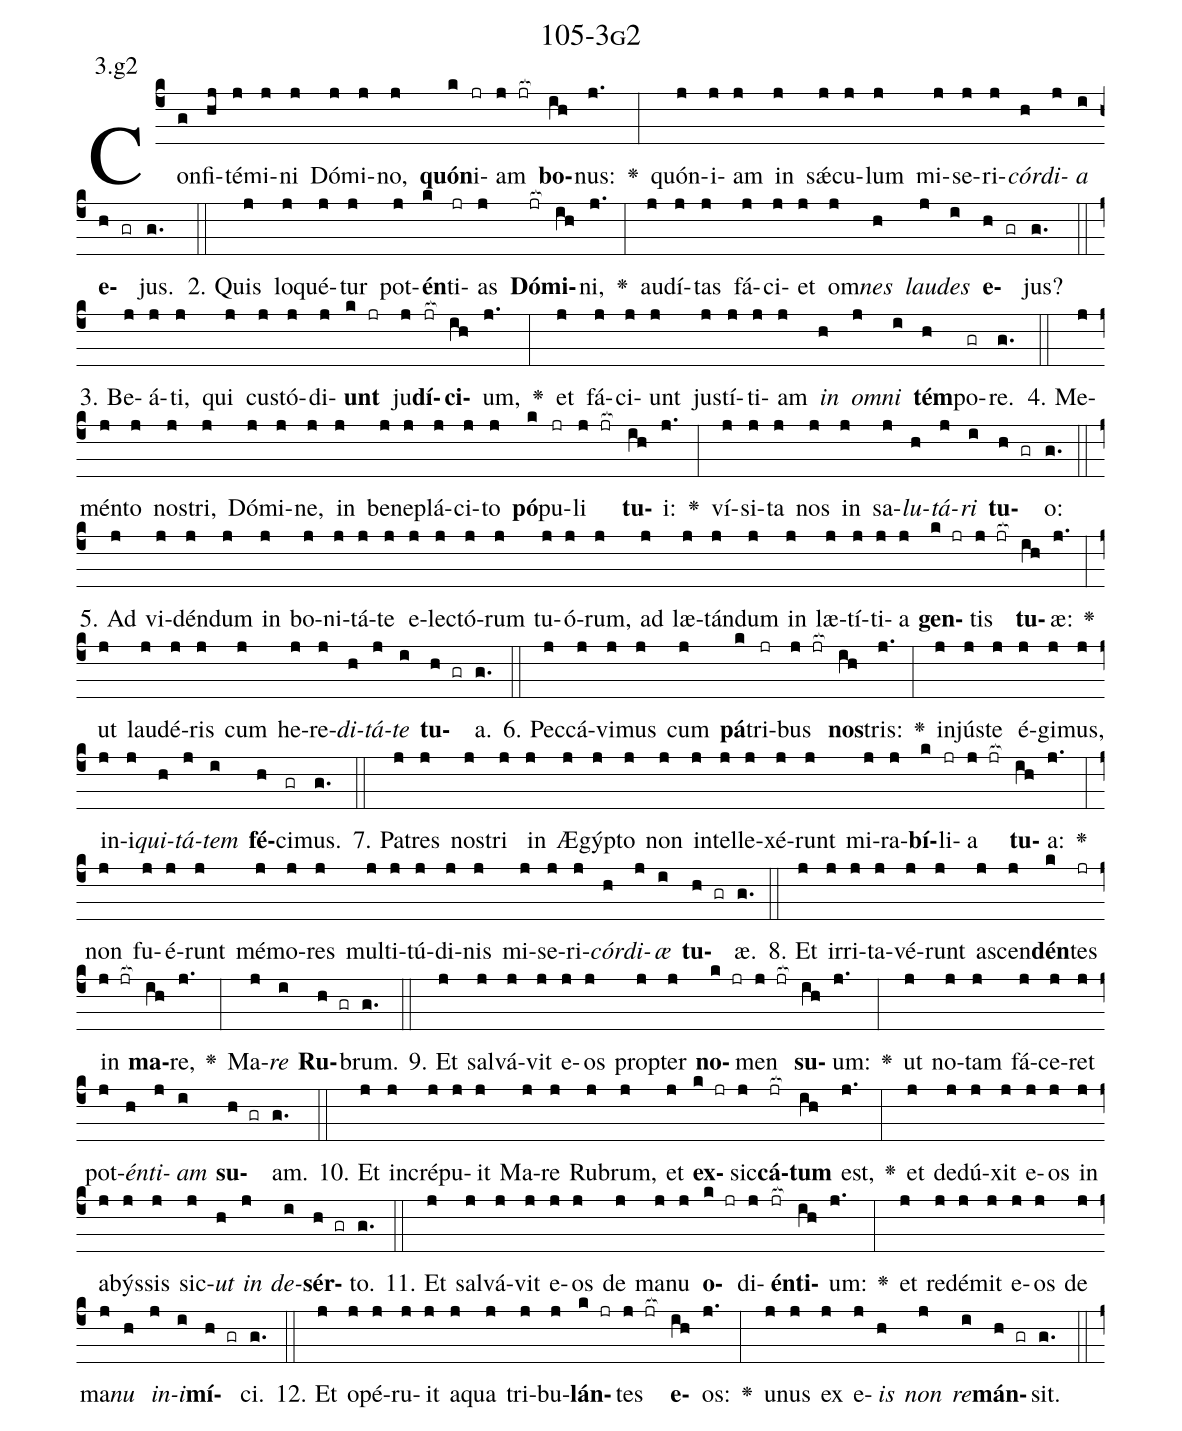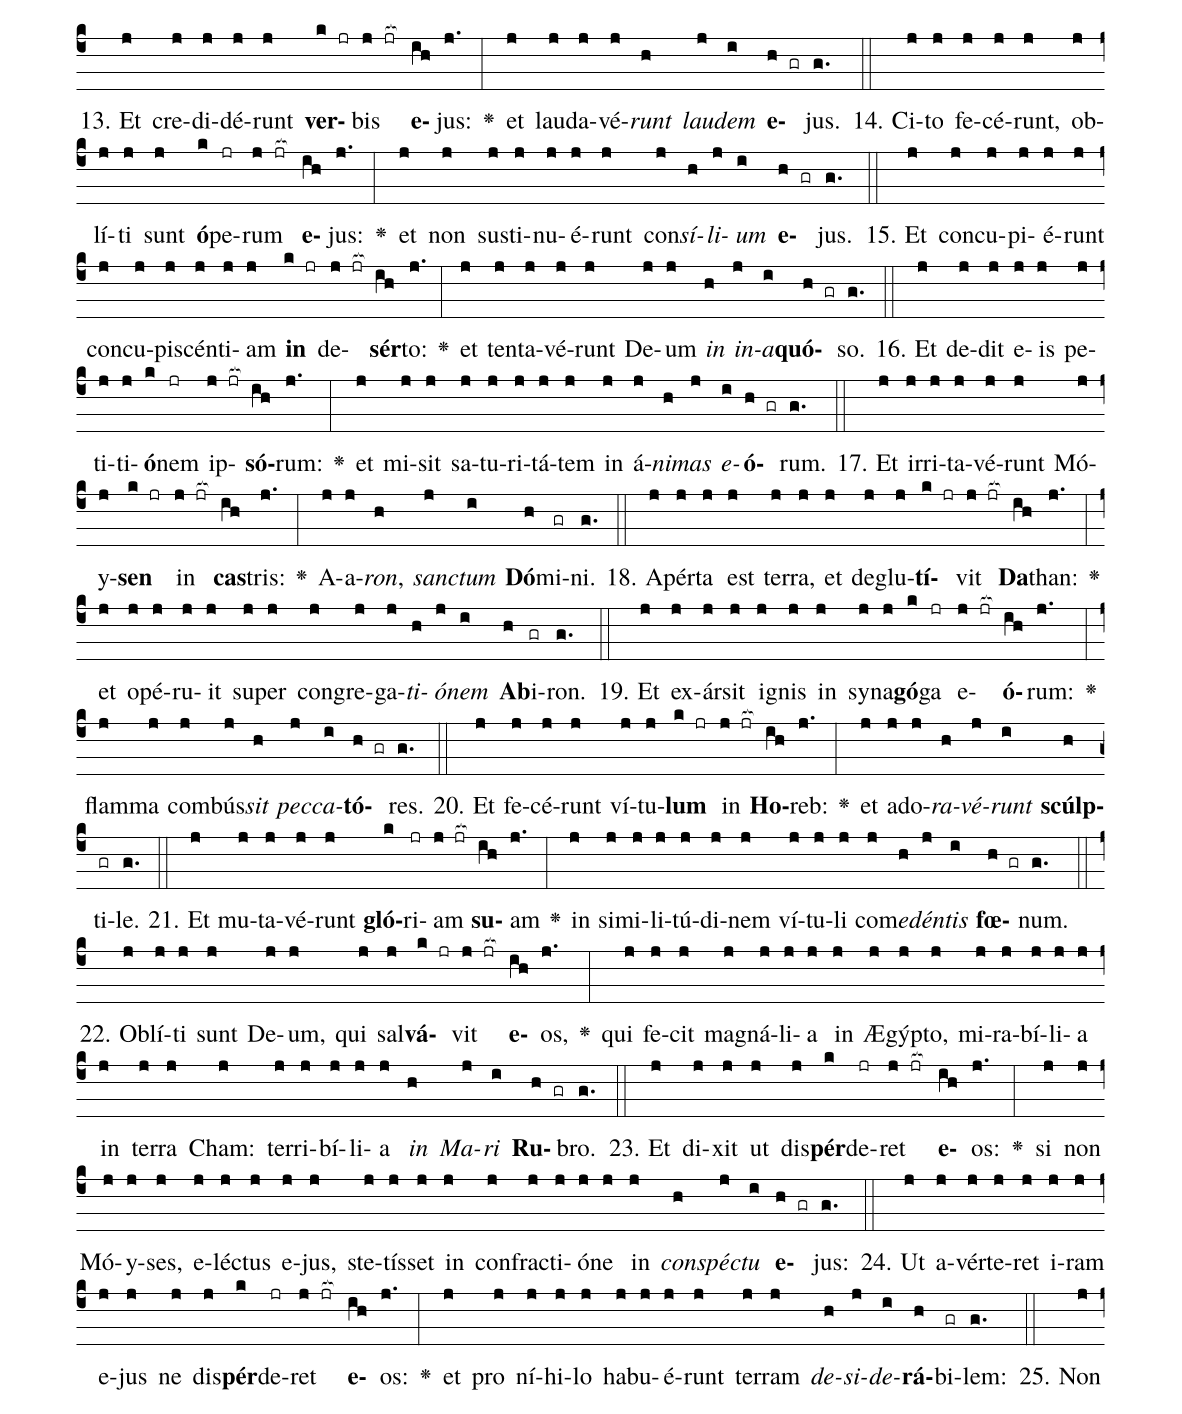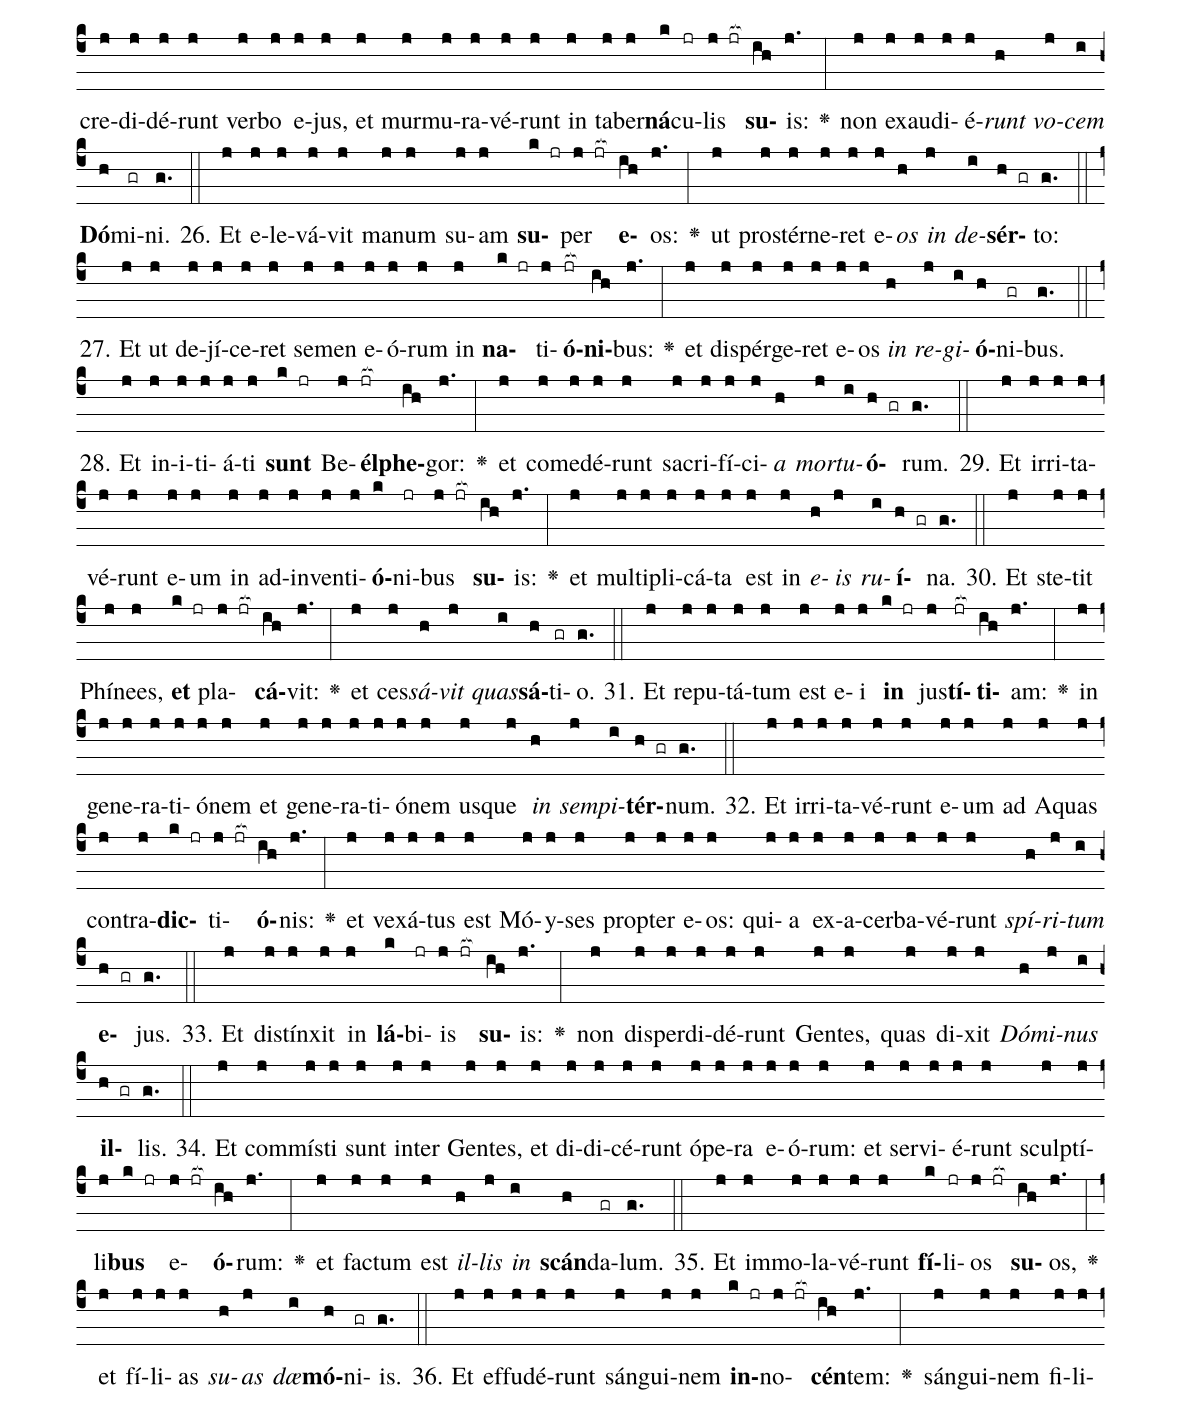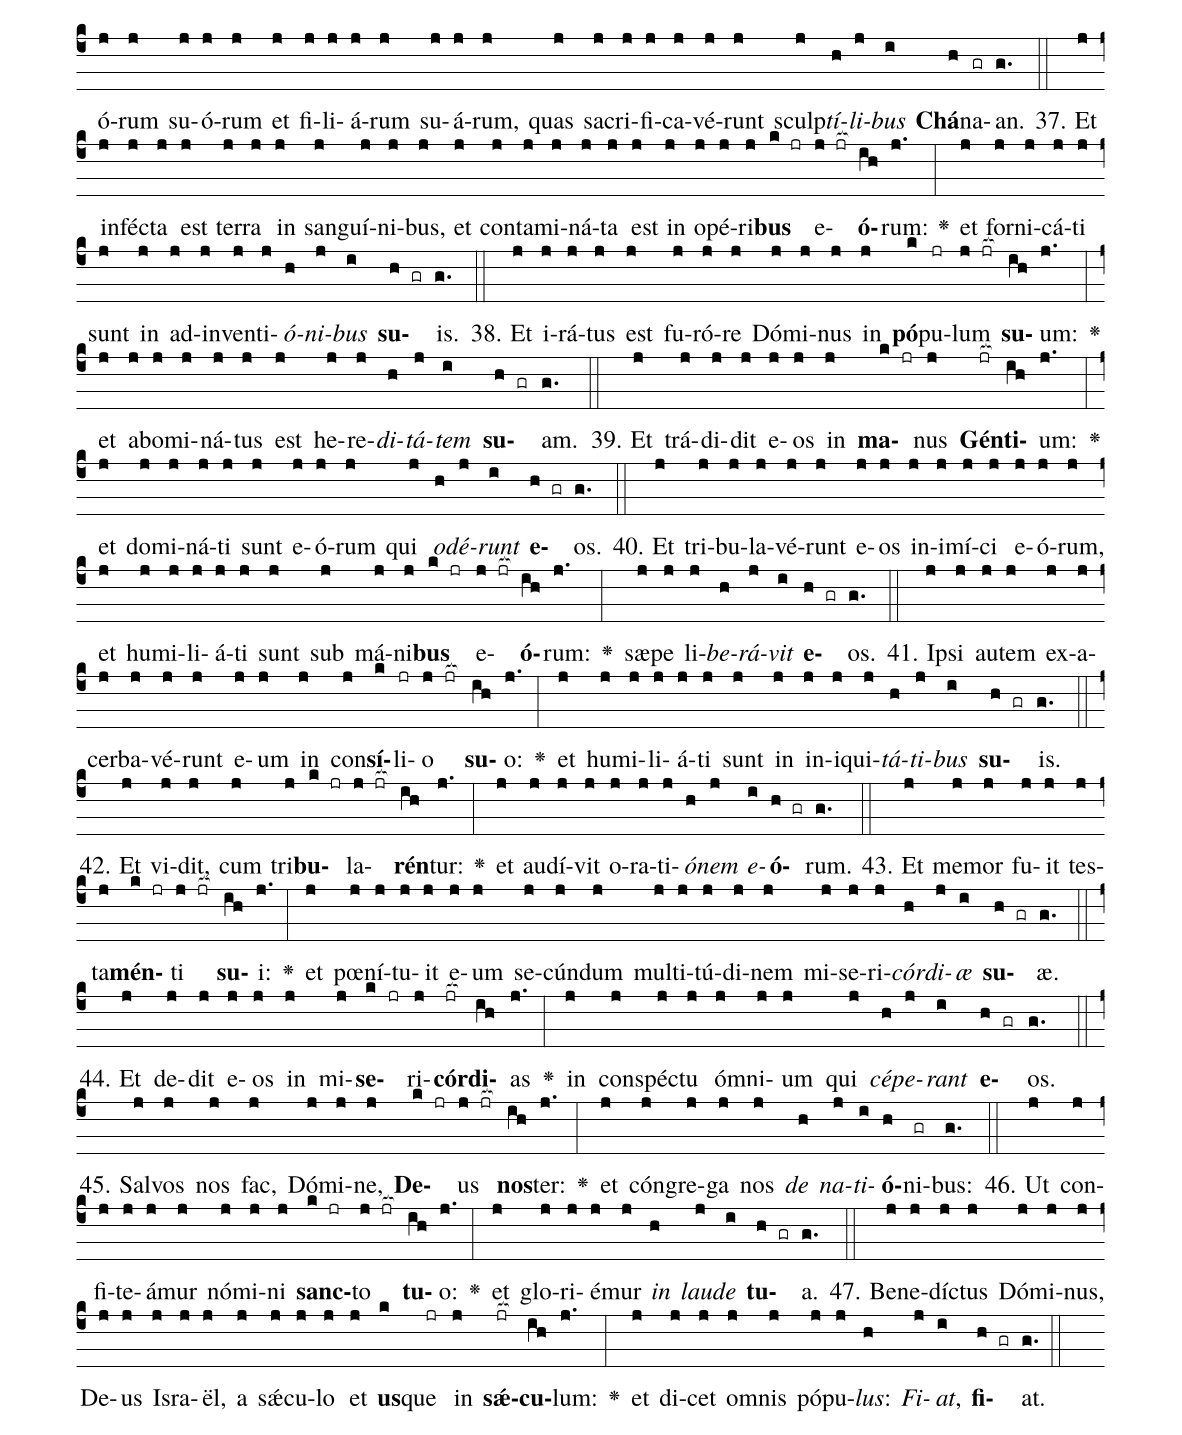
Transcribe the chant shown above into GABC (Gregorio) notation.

name: 105-3g2;
annotation: 3.g2;
%%
(c4)Con(g)fi(hj)té(j)mi(j)ni(j) Dó(j)mi(j)no,(j) <b>quón</b>(k)i(jr)am(j jr[ocb:1{]) <b>bo</b>(ih[ocb:0}])nus:(j.) <v>\greheightstar</v>(:) quón(j)i(j)am(j) in(j) sǽ(j)cu(j)lum(j) mi(j)se(j)ri(j)<i>cór</i>(h)<i>di</i>(j)<i>a</i>(i) <b>e</b>(h gr)jus.(g.) (::)
2. Quis(j) lo(j)qué(j)tur(j) pot(j)<b>én</b>(k)ti(jr)as(j) <b>Dó</b>(jr[ocb:1{])<b>mi</b>(ih[ocb:0}])ni,(j.) <v>\greheightstar</v>(:) au(j)dí(j)tas(j) fá(j)ci(j)et(j) om(j)<i>nes</i>(h) <i>lau</i>(j)<i>des</i>(i) <b>e</b>(h gr)jus?(g.) (::)
3. Be(j)á(j)ti,(j) qui(j) cus(j)tó(j)di(j)<b>unt</b>(k jr) ju(j)<b>dí</b>(jr[ocb:1{])<b>ci</b>(ih[ocb:0}])um,(j.) <v>\greheightstar</v>(:) et(j) fá(j)ci(j)unt(j) jus(j)tí(j)ti(j)am(j) <i>in</i>(h) <i>om</i>(j)<i>ni</i>(i) <b>tém</b>(h)po(gr)re.(g.) (::)
4. Me(j)mén(j)to(j) nos(j)tri,(j) Dó(j)mi(j)ne,(j) in(j) be(j)ne(j)plá(j)ci(j)to(j) <b>pó</b>(k)pu(jr)li(j jr[ocb:1{]) <b>tu</b>(ih[ocb:0}])i:(j.) <v>\greheightstar</v>(:) ví(j)si(j)ta(j) nos(j) in(j) sa(j)<i>lu</i>(h)<i>tá</i>(j)<i>ri</i>(i) <b>tu</b>(h gr)o:(g.) (::)
5. Ad(j) vi(j)dén(j)dum(j) in(j) bo(j)ni(j)tá(j)te(j) e(j)lec(j)tó(j)rum(j) tu(j)ó(j)rum,(j) ad(j) læ(j)tán(j)dum(j) in(j) læ(j)tí(j)ti(j)a(j) <b>gen</b>(k jr)tis(j jr[ocb:1{]) <b>tu</b>(ih[ocb:0}])æ:(j.) <v>\greheightstar</v>(:) ut(j) lau(j)dé(j)ris(j) cum(j) he(j)re(j)<i>di</i>(h)<i>tá</i>(j)<i>te</i>(i) <b>tu</b>(h gr)a.(g.) (::)
6. Pec(j)cá(j)vi(j)mus(j) cum(j) <b>pá</b>(k)tri(jr)bus(j jr[ocb:1{]) <b>nos</b>(ih[ocb:0}])tris:(j.) <v>\greheightstar</v>(:) in(j)jús(j)te(j) é(j)gi(j)mus,(j) in(j)i(j)<i>qui</i>(h)<i>tá</i>(j)<i>tem</i>(i) <b>fé</b>(h)ci(gr)mus.(g.) (::)
7. Pa(j)tres(j) nos(j)tri(j) in(j) Æ(j)gýp(j)to(j) non(j) in(j)tel(j)le(j)xé(j)runt(j) mi(j)ra(j)<b>bí</b>(k)li(jr)a(j jr[ocb:1{]) <b>tu</b>(ih[ocb:0}])a:(j.) <v>\greheightstar</v>(:) non(j) fu(j)é(j)runt(j) mé(j)mo(j)res(j) mul(j)ti(j)tú(j)di(j)nis(j) mi(j)se(j)ri(j)<i>cór</i>(h)<i>di</i>(j)<i>æ</i>(i) <b>tu</b>(h gr)æ.(g.) (::)
8. Et(j) ir(j)ri(j)ta(j)vé(j)runt(j) a(j)scen(j)<b>dén</b>(k)tes(jr) in(j jr[ocb:1{]) <b>ma</b>(ih[ocb:0}])re,(j.) <v>\greheightstar</v>(:) Ma(j)<i>re</i>(i) <b>Ru</b>(h gr)brum.(g.) (::)
9. Et(j) sal(j)vá(j)vit(j) e(j)os(j) prop(j)ter(j) <b>no</b>(k jr)men(j jr[ocb:1{]) <b>su</b>(ih[ocb:0}])um:(j.) <v>\greheightstar</v>(:) ut(j) no(j)tam(j) fá(j)ce(j)ret(j) pot(j)<i>én</i>(h)<i>ti</i>(j)<i>am</i>(i) <b>su</b>(h gr)am.(g.) (::)
10. Et(j) in(j)cré(j)pu(j)it(j) Ma(j)re(j) Ru(j)brum,(j) et(j) <b>ex</b>(k jr)sic(j)<b>cá</b>(jr[ocb:1{])<b>tum</b>(ih[ocb:0}]) est,(j.) <v>\greheightstar</v>(:) et(j) de(j)dú(j)xit(j) e(j)os(j) in(j) a(j)býs(j)sis(j) sic(j)<i>ut</i>(h) <i>in</i>(j) <i>de</i>(i)<b>sér</b>(h gr)to.(g.) (::)
11. Et(j) sal(j)vá(j)vit(j) e(j)os(j) de(j) ma(j)nu(j) <b>o</b>(k jr)di(j)<b>én</b>(jr[ocb:1{])<b>ti</b>(ih[ocb:0}])um:(j.) <v>\greheightstar</v>(:) et(j) red(j)é(j)mit(j) e(j)os(j) de(j) ma(j)<i>nu</i>(h) <i>in</i>(j)<i>i</i>(i)<b>mí</b>(h gr)ci.(g.) (::)
12. Et(j) o(j)pé(j)ru(j)it(j) a(j)qua(j) tri(j)bu(j)<b>lán</b>(k jr)tes(j jr[ocb:1{]) <b>e</b>(ih[ocb:0}])os:(j.) <v>\greheightstar</v>(:) u(j)nus(j) ex(j) e(j)<i>is</i>(h) <i>non</i>(j) <i>re</i>(i)<b>mán</b>(h gr)sit.(g.) (::)
13. Et(j) cre(j)di(j)dé(j)runt(j) <b>ver</b>(k jr)bis(j jr[ocb:1{]) <b>e</b>(ih[ocb:0}])jus:(j.) <v>\greheightstar</v>(:) et(j) lau(j)da(j)vé(j)<i>runt</i>(h) <i>lau</i>(j)<i>dem</i>(i) <b>e</b>(h gr)jus.(g.) (::)
14. Ci(j)to(j) fe(j)cé(j)runt,(j) ob(j)lí(j)ti(j) sunt(j) <b>ó</b>(k)pe(jr)rum(j jr[ocb:1{]) <b>e</b>(ih[ocb:0}])jus:(j.) <v>\greheightstar</v>(:) et(j) non(j) sus(j)ti(j)nu(j)é(j)runt(j) con(j)<i>sí</i>(h)<i>li</i>(j)<i>um</i>(i) <b>e</b>(h gr)jus.(g.) (::)
15. Et(j) con(j)cu(j)pi(j)é(j)runt(j) con(j)cu(j)pi(j)scén(j)ti(j)am(j) <b>in</b>(k jr) de(j jr[ocb:1{])<b>sér</b>(ih[ocb:0}])to:(j.) <v>\greheightstar</v>(:) et(j) ten(j)ta(j)vé(j)runt(j) De(j)um(j) <i>in</i>(h) <i>in</i>(j)<i>a</i>(i)<b>quó</b>(h gr)so.(g.) (::)
16. Et(j) de(j)dit(j) e(j)is(j) pe(j)ti(j)ti(j)<b>ó</b>(k)nem(jr) ip(j jr[ocb:1{])<b>só</b>(ih[ocb:0}])rum:(j.) <v>\greheightstar</v>(:) et(j) mi(j)sit(j) sa(j)tu(j)ri(j)tá(j)tem(j) in(j) á(j)<i>ni</i>(h)<i>mas</i>(j) <i>e</i>(i)<b>ó</b>(h gr)rum.(g.) (::)
17. Et(j) ir(j)ri(j)ta(j)vé(j)runt(j) Mó(j)y(j)<b>sen</b>(k jr) in(j jr[ocb:1{]) <b>cas</b>(ih[ocb:0}])tris:(j.) <v>\greheightstar</v>(:) A(j)a(j)<i>ron</i>,(h) <i>sanc</i>(j)<i>tum</i>(i) <b>Dó</b>(h)mi(gr)ni.(g.) (::)
18. A(j)pér(j)ta(j) est(j) ter(j)ra,(j) et(j) de(j)glu(j)<b>tí</b>(k jr)vit(j jr[ocb:1{]) <b>Da</b>(ih[ocb:0}])than:(j.) <v>\greheightstar</v>(:) et(j) o(j)pé(j)ru(j)it(j) su(j)per(j) con(j)gre(j)ga(j)<i>ti</i>(h)<i>ó</i>(j)<i>nem</i>(i) <b>Ab</b>(h)i(gr)ron.(g.) (::)
19. Et(j) ex(j)ár(j)sit(j) i(j)gnis(j) in(j) sy(j)na(j)<b>gó</b>(k)ga(jr) e(j jr[ocb:1{])<b>ó</b>(ih[ocb:0}])rum:(j.) <v>\greheightstar</v>(:) flam(j)ma(j) com(j)bús(j)<i>sit</i>(h) <i>pec</i>(j)<i>ca</i>(i)<b>tó</b>(h gr)res.(g.) (::)
20. Et(j) fe(j)cé(j)runt(j) ví(j)tu(j)<b>lum</b>(k jr) in(j jr[ocb:1{]) <b>Ho</b>(ih[ocb:0}])reb:(j.) <v>\greheightstar</v>(:) et(j) ad(j)o(j)<i>ra</i>(h)<i>vé</i>(j)<i>runt</i>(i) <b>scúlp</b>(h)ti(gr)le.(g.) (::)
21. Et(j) mu(j)ta(j)vé(j)runt(j) <b>gló</b>(k)ri(jr)am(j jr[ocb:1{]) <b>su</b>(ih[ocb:0}])am(j.) <v>\greheightstar</v>(:) in(j) si(j)mi(j)li(j)tú(j)di(j)nem(j) ví(j)tu(j)li(j) com(j)<i>e</i>(h)<i>dén</i>(j)<i>tis</i>(i) <b>fœ</b>(h gr)num.(g.) (::)
22. Ob(j)lí(j)ti(j) sunt(j) De(j)um,(j) qui(j) sal(j)<b>vá</b>(k jr)vit(j jr[ocb:1{]) <b>e</b>(ih[ocb:0}])os,(j.) <v>\greheightstar</v>(:) qui(j) fe(j)cit(j) ma(j)gná(j)li(j)a(j) in(j) Æ(j)gýp(j)to,(j) mi(j)ra(j)bí(j)li(j)a(j) in(j) ter(j)ra(j) Cham:(j) ter(j)ri(j)bí(j)li(j)a(j) <i>in</i>(h) <i>Ma</i>(j)<i>ri</i>(i) <b>Ru</b>(h gr)bro.(g.) (::)
23. Et(j) di(j)xit(j) ut(j) dis(j)<b>pér</b>(k)de(jr)ret(j jr[ocb:1{]) <b>e</b>(ih[ocb:0}])os:(j.) <v>\greheightstar</v>(:) si(j) non(j) Mó(j)y(j)ses,(j) e(j)léc(j)tus(j) e(j)jus,(j) ste(j)tís(j)set(j) in(j) con(j)frac(j)ti(j)ó(j)ne(j) in(j) <i>con</i>(h)<i>spéc</i>(j)<i>tu</i>(i) <b>e</b>(h gr)jus:(g.) (::)
24. Ut(j) a(j)vér(j)te(j)ret(j) i(j)ram(j) e(j)jus(j) ne(j) dis(j)<b>pér</b>(k)de(jr)ret(j jr[ocb:1{]) <b>e</b>(ih[ocb:0}])os:(j.) <v>\greheightstar</v>(:) et(j) pro(j) ní(j)hi(j)lo(j) ha(j)bu(j)é(j)runt(j) ter(j)ram(j) <i>de</i>(h)<i>si</i>(j)<i>de</i>(i)<b>rá</b>(h)bi(gr)lem:(g.) (::)
25. Non(j) cre(j)di(j)dé(j)runt(j) ver(j)bo(j) e(j)jus,(j) et(j) mur(j)mu(j)ra(j)vé(j)runt(j) in(j) ta(j)ber(j)<b>ná</b>(k)cu(jr)lis(j jr[ocb:1{]) <b>su</b>(ih[ocb:0}])is:(j.) <v>\greheightstar</v>(:) non(j) ex(j)au(j)di(j)é(j)<i>runt</i>(h) <i>vo</i>(j)<i>cem</i>(i) <b>Dó</b>(h)mi(gr)ni.(g.) (::)
26. Et(j) e(j)le(j)vá(j)vit(j) ma(j)num(j) su(j)am(j) <b>su</b>(k jr)per(j jr[ocb:1{]) <b>e</b>(ih[ocb:0}])os:(j.) <v>\greheightstar</v>(:) ut(j) pro(j)stér(j)ne(j)ret(j) e(j)<i>os</i>(h) <i>in</i>(j) <i>de</i>(i)<b>sér</b>(h gr)to:(g.) (::)
27. Et(j) ut(j) de(j)jí(j)ce(j)ret(j) se(j)men(j) e(j)ó(j)rum(j) in(j) <b>na</b>(k jr)ti(j)<b>ó</b>(jr[ocb:1{])<b>ni</b>(ih[ocb:0}])bus:(j.) <v>\greheightstar</v>(:) et(j) di(j)spér(j)ge(j)ret(j) e(j)os(j) <i>in</i>(h) <i>re</i>(j)<i>gi</i>(i)<b>ó</b>(h)ni(gr)bus.(g.) (::)
28. Et(j) in(j)i(j)ti(j)á(j)ti(j) <b>sunt</b>(k jr) Be(j)<b>él</b>(jr[ocb:1{])<b>phe</b>(ih[ocb:0}])gor:(j.) <v>\greheightstar</v>(:) et(j) com(j)e(j)dé(j)runt(j) sa(j)cri(j)fí(j)ci(j)<i>a</i>(h) <i>mor</i>(j)<i>tu</i>(i)<b>ó</b>(h gr)rum.(g.) (::)
29. Et(j) ir(j)ri(j)ta(j)vé(j)runt(j) e(j)um(j) in(j) ad(j)in(j)ven(j)ti(j)<b>ó</b>(k)ni(jr)bus(j jr[ocb:1{]) <b>su</b>(ih[ocb:0}])is:(j.) <v>\greheightstar</v>(:) et(j) mul(j)ti(j)pli(j)cá(j)ta(j) est(j) in(j) <i>e</i>(h)<i>is</i>(j) <i>ru</i>(i)<b>í</b>(h gr)na.(g.) (::)
30. Et(j) ste(j)tit(j) Phí(j)nees,(j) <b>et</b>(k jr) pla(j jr[ocb:1{])<b>cá</b>(ih[ocb:0}])vit:(j.) <v>\greheightstar</v>(:) et(j) ces(j)<i>sá</i>(h)<i>vit</i>(j) <i>quas</i>(i)<b>sá</b>(h)ti(gr)o.(g.) (::)
31. Et(j) re(j)pu(j)tá(j)tum(j) est(j) e(j)i(j) <b>in</b>(k jr) jus(j)<b>tí</b>(jr[ocb:1{])<b>ti</b>(ih[ocb:0}])am:(j.) <v>\greheightstar</v>(:) in(j) ge(j)ne(j)ra(j)ti(j)ó(j)nem(j) et(j) ge(j)ne(j)ra(j)ti(j)ó(j)nem(j) us(j)que(j) <i>in</i>(h) <i>sem</i>(j)<i>pi</i>(i)<b>tér</b>(h gr)num.(g.) (::)
32. Et(j) ir(j)ri(j)ta(j)vé(j)runt(j) e(j)um(j) ad(j) A(j)quas(j) con(j)tra(j)<b>dic</b>(k jr)ti(j jr[ocb:1{])<b>ó</b>(ih[ocb:0}])nis:(j.) <v>\greheightstar</v>(:) et(j) ve(j)xá(j)tus(j) est(j) Mó(j)y(j)ses(j) prop(j)ter(j) e(j)os:(j) qui(j)a(j) ex(j)a(j)cer(j)ba(j)vé(j)runt(j) <i>spí</i>(h)<i>ri</i>(j)<i>tum</i>(i) <b>e</b>(h gr)jus.(g.) (::)
33. Et(j) di(j)stín(j)xit(j) in(j) <b>lá</b>(k)bi(jr)is(j jr[ocb:1{]) <b>su</b>(ih[ocb:0}])is:(j.) <v>\greheightstar</v>(:) non(j) dis(j)per(j)di(j)dé(j)runt(j) Gen(j)tes,(j) quas(j) di(j)xit(j) <i>Dó</i>(h)<i>mi</i>(j)<i>nus</i>(i) <b>il</b>(h gr)lis.(g.) (::)
34. Et(j) com(j)mís(j)ti(j) sunt(j) in(j)ter(j) Gen(j)tes,(j) et(j) di(j)di(j)cé(j)runt(j) ó(j)pe(j)ra(j) e(j)ó(j)rum:(j) et(j) ser(j)vi(j)é(j)runt(j) sculp(j)tí(j)li(j)<b>bus</b>(k jr) e(j jr[ocb:1{])<b>ó</b>(ih[ocb:0}])rum:(j.) <v>\greheightstar</v>(:) et(j) fac(j)tum(j) est(j) <i>il</i>(h)<i>lis</i>(j) <i>in</i>(i) <b>scán</b>(h)da(gr)lum.(g.) (::)
35. Et(j) im(j)mo(j)la(j)vé(j)runt(j) <b>fí</b>(k)li(jr)os(j jr[ocb:1{]) <b>su</b>(ih[ocb:0}])os,(j.) <v>\greheightstar</v>(:) et(j) fí(j)li(j)as(j) <i>su</i>(h)<i>as</i>(j) <i>dæ</i>(i)<b>mó</b>(h)ni(gr)is.(g.) (::)
36. Et(j) ef(j)fu(j)dé(j)runt(j) sán(j)gui(j)nem(j) <b>in</b>(k jr)no(j jr[ocb:1{])<b>cén</b>(ih[ocb:0}])tem:(j.) <v>\greheightstar</v>(:) sán(j)gui(j)nem(j) fi(j)li(j)ó(j)rum(j) su(j)ó(j)rum(j) et(j) fi(j)li(j)á(j)rum(j) su(j)á(j)rum,(j) quas(j) sa(j)cri(j)fi(j)ca(j)vé(j)runt(j) sculp(j)<i>tí</i>(h)<i>li</i>(j)<i>bus</i>(i) <b>Chá</b>(h)na(gr)an.(g.) (::)
37. Et(j) in(j)féc(j)ta(j) est(j) ter(j)ra(j) in(j) san(j)guí(j)ni(j)bus,(j) et(j) con(j)ta(j)mi(j)ná(j)ta(j) est(j) in(j) o(j)pé(j)ri(j)<b>bus</b>(k jr) e(j jr[ocb:1{])<b>ó</b>(ih[ocb:0}])rum:(j.) <v>\greheightstar</v>(:) et(j) for(j)ni(j)cá(j)ti(j) sunt(j) in(j) ad(j)in(j)ven(j)ti(j)<i>ó</i>(h)<i>ni</i>(j)<i>bus</i>(i) <b>su</b>(h gr)is.(g.) (::)
38. Et(j) i(j)rá(j)tus(j) est(j) fu(j)ró(j)re(j) Dó(j)mi(j)nus(j) in(j) <b>pó</b>(k)pu(jr)lum(j jr[ocb:1{]) <b>su</b>(ih[ocb:0}])um:(j.) <v>\greheightstar</v>(:) et(j) ab(j)o(j)mi(j)ná(j)tus(j) est(j) he(j)re(j)<i>di</i>(h)<i>tá</i>(j)<i>tem</i>(i) <b>su</b>(h gr)am.(g.) (::)
39. Et(j) trá(j)di(j)dit(j) e(j)os(j) in(j) <b>ma</b>(k jr)nus(j) <b>Gén</b>(jr[ocb:1{])<b>ti</b>(ih[ocb:0}])um:(j.) <v>\greheightstar</v>(:) et(j) do(j)mi(j)ná(j)ti(j) sunt(j) e(j)ó(j)rum(j) qui(j) <i>o</i>(h)<i>dé</i>(j)<i>runt</i>(i) <b>e</b>(h gr)os.(g.) (::)
40. Et(j) tri(j)bu(j)la(j)vé(j)runt(j) e(j)os(j) in(j)i(j)mí(j)ci(j) e(j)ó(j)rum,(j) et(j) hu(j)mi(j)li(j)á(j)ti(j) sunt(j) sub(j) má(j)ni(j)<b>bus</b>(k jr) e(j jr[ocb:1{])<b>ó</b>(ih[ocb:0}])rum:(j.) <v>\greheightstar</v>(:) sæ(j)pe(j) li(j)<i>be</i>(h)<i>rá</i>(j)<i>vit</i>(i) <b>e</b>(h gr)os.(g.) (::)
41. Ip(j)si(j) au(j)tem(j) ex(j)a(j)cer(j)ba(j)vé(j)runt(j) e(j)um(j) in(j) con(j)<b>sí</b>(k)li(jr)o(j jr[ocb:1{]) <b>su</b>(ih[ocb:0}])o:(j.) <v>\greheightstar</v>(:) et(j) hu(j)mi(j)li(j)á(j)ti(j) sunt(j) in(j) in(j)i(j)qui(j)<i>tá</i>(h)<i>ti</i>(j)<i>bus</i>(i) <b>su</b>(h gr)is.(g.) (::)
42. Et(j) vi(j)dit,(j) cum(j) tri(j)<b>bu</b>(k jr)la(j jr[ocb:1{])<b>rén</b>(ih[ocb:0}])tur:(j.) <v>\greheightstar</v>(:) et(j) au(j)dí(j)vit(j) o(j)ra(j)ti(j)<i>ó</i>(h)<i>nem</i>(j) <i>e</i>(i)<b>ó</b>(h gr)rum.(g.) (::)
43. Et(j) me(j)mor(j) fu(j)it(j) tes(j)ta(j)<b>mén</b>(k jr)ti(j jr[ocb:1{]) <b>su</b>(ih[ocb:0}])i:(j.) <v>\greheightstar</v>(:) et(j) pœ(j)ní(j)tu(j)it(j) e(j)um(j) se(j)cún(j)dum(j) mul(j)ti(j)tú(j)di(j)nem(j) mi(j)se(j)ri(j)<i>cór</i>(h)<i>di</i>(j)<i>æ</i>(i) <b>su</b>(h gr)æ.(g.) (::)
44. Et(j) de(j)dit(j) e(j)os(j) in(j) mi(j)<b>se</b>(k jr)ri(j)<b>cór</b>(jr[ocb:1{])<b>di</b>(ih[ocb:0}])as(j.) <v>\greheightstar</v>(:) in(j) con(j)spéc(j)tu(j) óm(j)ni(j)um(j) qui(j) <i>cé</i>(h)<i>pe</i>(j)<i>rant</i>(i) <b>e</b>(h gr)os.(g.) (::)
45. Sal(j)vos(j) nos(j) fac,(j) Dó(j)mi(j)ne,(j) <b>De</b>(k jr)us(j jr[ocb:1{]) <b>nos</b>(ih[ocb:0}])ter:(j.) <v>\greheightstar</v>(:) et(j) cón(j)gre(j)ga(j) nos(j) <i>de</i>(h) <i>na</i>(j)<i>ti</i>(i)<b>ó</b>(h)ni(gr)bus:(g.) (::)
46. Ut(j) con(j)fi(j)te(j)á(j)mur(j) nó(j)mi(j)ni(j) <b>sanc</b>(k jr)to(j jr[ocb:1{]) <b>tu</b>(ih[ocb:0}])o:(j.) <v>\greheightstar</v>(:) et(j) glo(j)ri(j)é(j)mur(j) <i>in</i>(h) <i>lau</i>(j)<i>de</i>(i) <b>tu</b>(h gr)a.(g.) (::)
47. Be(j)ne(j)díc(j)tus(j) Dó(j)mi(j)nus,(j) De(j)us(j) Is(j)ra(j)ël,(j) a(j) sǽ(j)cu(j)lo(j) et(j) <b>us</b>(k)que(jr) in(j) <b>sǽ</b>(jr[ocb:1{])<b>cu</b>(ih[ocb:0}])lum:(j.) <v>\greheightstar</v>(:) et(j) di(j)cet(j) om(j)nis(j) pó(j)pu(j)<i>lus</i>:(h) <i>Fi</i>(j)<i>at</i>,(i) <b>fi</b>(h gr)at.(g.) (::)
